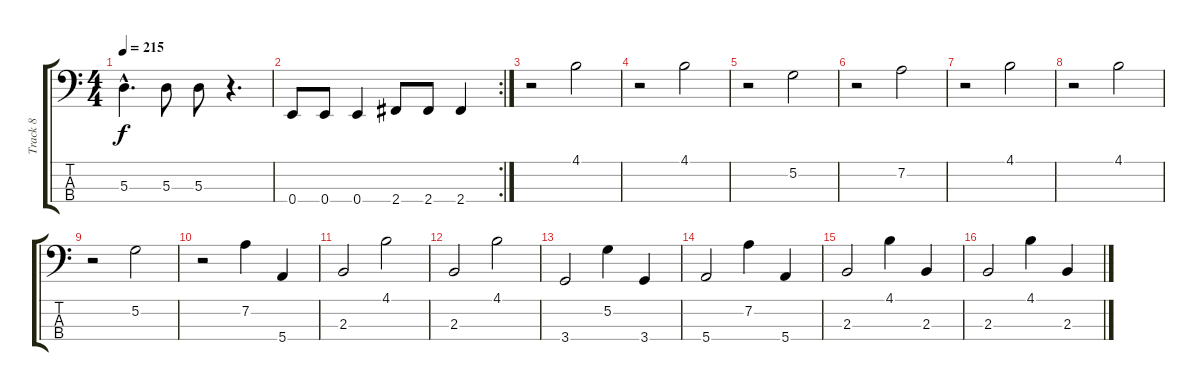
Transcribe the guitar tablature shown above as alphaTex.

\track ("Track 8" "Track 8") {instrument electricbassfinger}
\staff {score tabs}
\tuning (G2 D2 A1 E1) {hide}
\ts (4 4)
\tempo 215
\clef f4
\ks c
5.3{hac}.4{d dy f} 5.3.8 5.3.8 r.4{d} |
\rc 2
0.4.8 0.4.8 0.4.4 2.4.8 2.4.8 2.4.4 |
r.2 4.1.2 |
r.2 4.1.2 |
r.2 5.2.2 |
r.2 7.2.2 |
r.2 4.1.2 |
r.2 4.1.2 |
r.2 5.2.2 |
r.2 7.2.4 5.4.4 |
2.3.2 4.1.2 |
2.3.2 4.1.2 |
3.4.2 5.2.4 3.4.4 |
5.4.2 7.2.4 5.4.4 |
2.3.2 4.1.4 2.3.4 |
2.3.2 4.1.4 2.3.4
